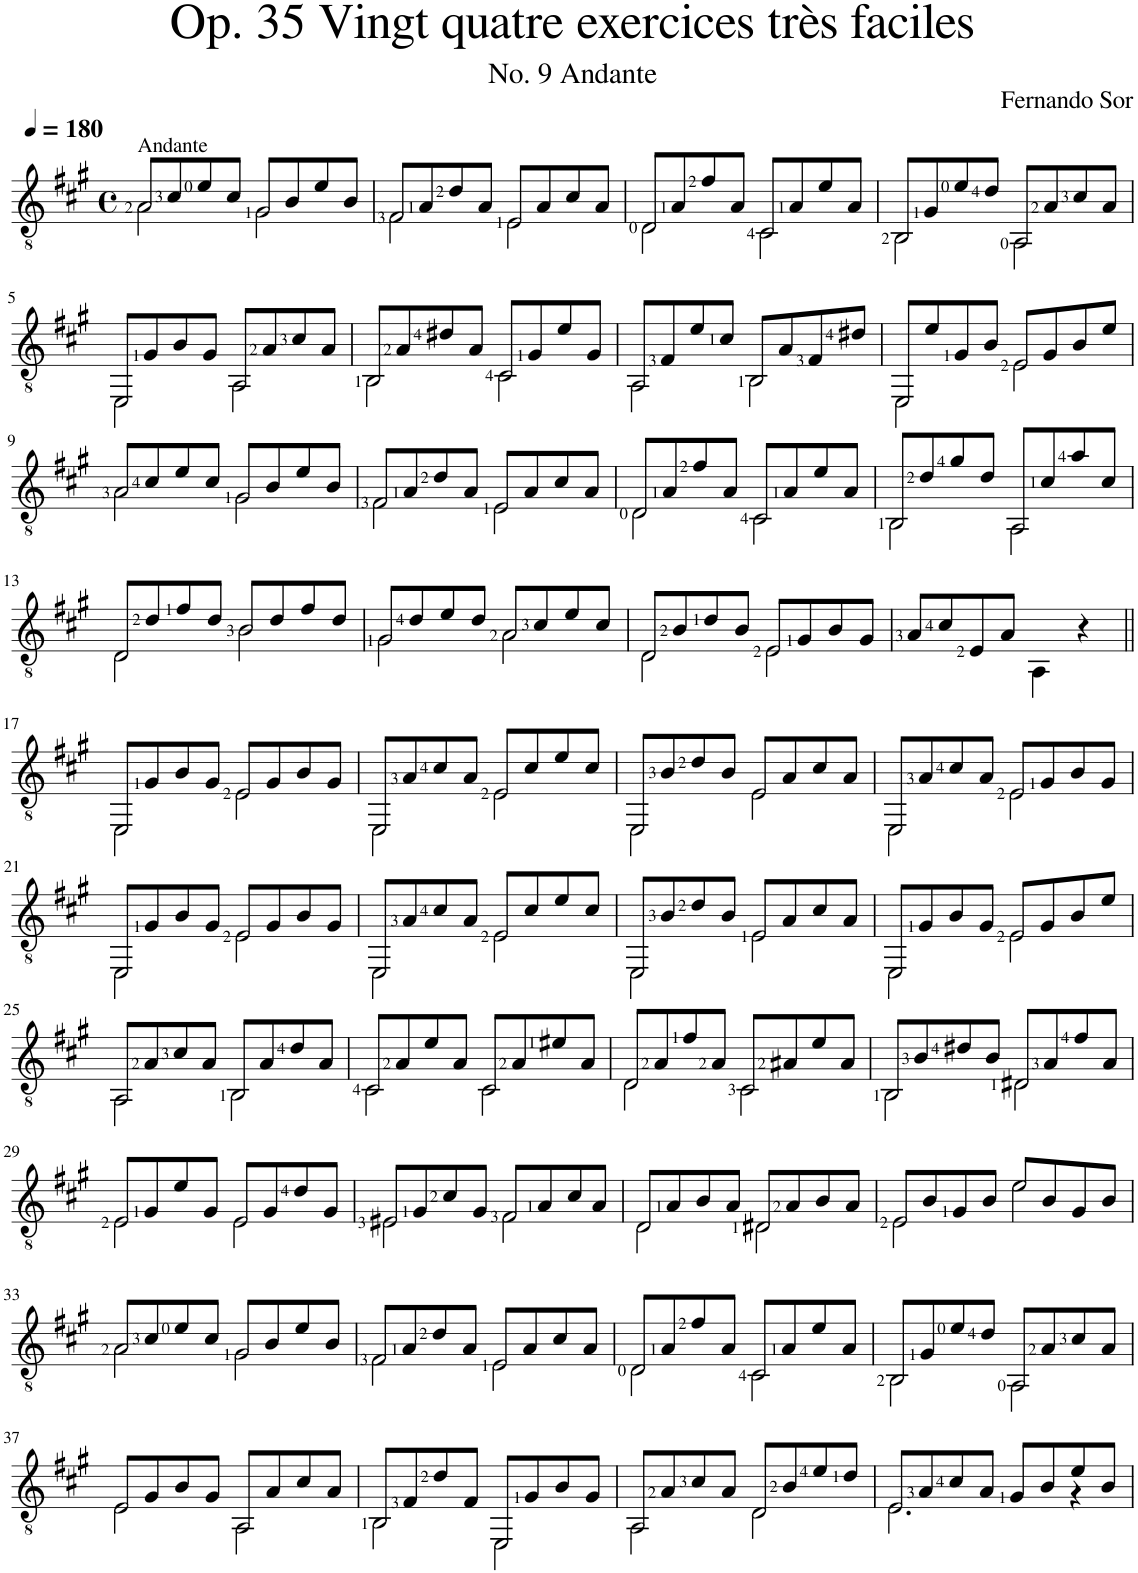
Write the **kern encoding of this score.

**kern
*part1
*staff1
*I"Classical Guitar
*I'Guit.
*clefGv2
*k[f#c#g#]
*M4/4
*met(c)
*MM180
=1
*^
!LO:TX:a:t=Andante	!
8A/L	2A\
8c#/	.
8e/	.
8c#/J	.
8G#/L	2G#\
8B/	.
8e/	.
8B/J	.
=2	=2
8F#/L	2F#\
8A/	.
8d/	.
8A/J	.
8E/L	2E\
8A/	.
8c#/	.
8A/J	.
=3	=3
8D/L	2D\
8A/	.
8f#/	.
8A/J	.
8C#/L	2C#\
8A/	.
8e/	.
8A/J	.
=4	=4
8BB/L	2BB\
8G#/	.
8e/	.
8d/J	.
8AA/L	2AA\
8A/	.
8c#/	.
8A/J	.
!!LO:LB:g=z	!!
=5	=5
8EE/L	2EE\
8G#/	.
8B/	.
8G#/J	.
8AA/L	2AA\
8A/	.
8c#/	.
8A/J	.
=6	=6
8BB/L	2BB\
8A/	.
8d#X/	.
8A/J	.
8C#/L	2C#\
8G#/	.
8e/	.
8G#/J	.
=7	=7
8AA/L	2AA\
8F#/	.
8e/	.
8c#/J	.
8BB/L	2BB\
8A/	.
8F#/	.
8d#X/J	.
=8	=8
8EE/L	2EE\
8e/	.
8G#/	.
8B/J	.
8E/L	2E\
8G#/	.
8B/	.
8e/J	.
!!LO:LB:g=z	!!
=9	=9
8A/L	2A\
8c#/	.
8e/	.
8c#/J	.
8G#/L	2G#\
8B/	.
8e/	.
8B/J	.
=10	=10
8F#/L	2F#\
8A/	.
8d/	.
8A/J	.
8E/L	2E\
8A/	.
8c#/	.
8A/J	.
=11	=11
8D/L	2D\
8A/	.
8f#/	.
8A/J	.
8C#/L	2C#\
8A/	.
8e/	.
8A/J	.
=12	=12
8BB/L	2BB\
8d/	.
8g#/	.
8d/J	.
8AA/L	2AA\
8c#/	.
8a/	.
8c#/J	.
!!LO:LB:g=z	!!
=13	=13
8D/L	2D\
8d/	.
8f#/	.
8d/J	.
8B/L	2B\
8d/	.
8f#/	.
8d/J	.
=14	=14
8G#/L	2G#\
8d/	.
8e/	.
8d/J	.
8A/L	2A\
8c#/	.
8e/	.
8c#/J	.
=15	=15
8D/L	2D\
8B/	.
8d/	.
8B/J	.
8E/L	2E\
8G#/	.
8B/	.
8G#/J	.
*v	*v
=16
8A/L
8c#/
8E/
8A/J
4AA\
4r
!!LO:LB:g=z
=17||
*^
8EE/L	2EE\
8G#/	.
8B/	.
8G#/J	.
8E/L	2E\
8G#/	.
8B/	.
8G#/J	.
=18	=18
8EE/L	2EE\
8A/	.
8c#/	.
8A/J	.
8E/L	2E\
8c#/	.
8e/	.
8c#/J	.
=19	=19
8EE/L	2EE\
8B/	.
8d/	.
8B/J	.
8E/L	2E\
8A/	.
8c#/	.
8A/J	.
=20	=20
8EE/L	2EE\
8A/	.
8c#/	.
8A/J	.
8E/L	2E\
8G#/	.
8B/	.
8G#/J	.
!!LO:LB:g=z	!!
=21	=21
8EE/L	2EE\
8G#/	.
8B/	.
8G#/J	.
8E/L	2E\
8G#/	.
8B/	.
8G#/J	.
=22	=22
8EE/L	2EE\
8A/	.
8c#/	.
8A/J	.
8E/L	2E\
8c#/	.
8e/	.
8c#/J	.
=23	=23
8EE/L	2EE\
8B/	.
8d/	.
8B/J	.
8E/L	2E\
8A/	.
8c#/	.
8A/J	.
=24	=24
8EE/L	2EE\
8G#/	.
8B/	.
8G#/J	.
8E/L	2E\
8G#/	.
8B/	.
8e/J	.
!!LO:LB:g=z	!!
=25	=25
8AA/L	2AA\
8A/	.
8c#/	.
8A/J	.
8BB/L	2BB\
8A/	.
8d/	.
8A/J	.
=26	=26
8C#/L	2C#\
8A/	.
8e/	.
8A/J	.
8C#/L	2C#\
8A/	.
8e#X/	.
8A/J	.
=27	=27
8D/L	2D\
8A/	.
8f#/	.
8A/J	.
8C#/L	2C#\
8A#X/	.
8e/	.
8A#/J	.
=28	=28
8BB/L	2BB\
8B/	.
8d#X/	.
8B/J	.
8D#X/L	2D#\
8A/	.
8f#/	.
8A/J	.
!!LO:LB:g=z	!!
=29	=29
8E/L	2E\
8G#/	.
8e/	.
8G#/J	.
8E/L	2E\
8G#/	.
8d/	.
8G#/J	.
=30	=30
8E#X/L	2E#\
8G#/	.
8c#/	.
8G#/J	.
8F#/L	2F#\
8A/	.
8c#/	.
8A/J	.
=31	=31
8D/L	2D\
8A/	.
8B/	.
8A/J	.
8D#X/L	2D#\
8A/	.
8B/	.
8A/J	.
=32	=32
8E/L	2E\
8B/	.
8G#/	.
8B/J	.
8e/L	2e\
8B/	.
8G#/	.
8B/J	.
!!LO:LB:g=z	!!
=33	=33
8A/L	2A\
8c#/	.
8e/	.
8c#/J	.
8G#/L	2G#\
8B/	.
8e/	.
8B/J	.
=34	=34
8F#/L	2F#\
8A/	.
8d/	.
8A/J	.
8E/L	2E\
8A/	.
8c#/	.
8A/J	.
=35	=35
8D/L	2D\
8A/	.
8f#/	.
8A/J	.
8C#/L	2C#\
8A/	.
8e/	.
8A/J	.
=36	=36
8BB/L	2BB\
8G#/	.
8e/	.
8d/J	.
8AA/L	2AA\
8A/	.
8c#/	.
8A/J	.
!!LO:LB:g=z	!!
=37	=37
8E/L	2E\
8G#/	.
8B/	.
8G#/J	.
8AA/L	2AA\
8A/	.
8c#/	.
8A/J	.
=38	=38
8BB/L	2BB\
8F#/	.
8d/	.
8F#/J	.
8EE/L	2EE\
8G#/	.
8B/	.
8G#/J	.
=39	=39
8AA/L	2AA\
8A/	.
8c#/	.
8A/J	.
8D/L	2D\
8B/	.
8e/	.
8d/J	.
=40	=40
8E/L	2.E\
8A/	.
8c#/	.
8A/J	.
8G#/L	.
8B/	.
8e/	4r
8B/J	.
*v	*v
=
*-
